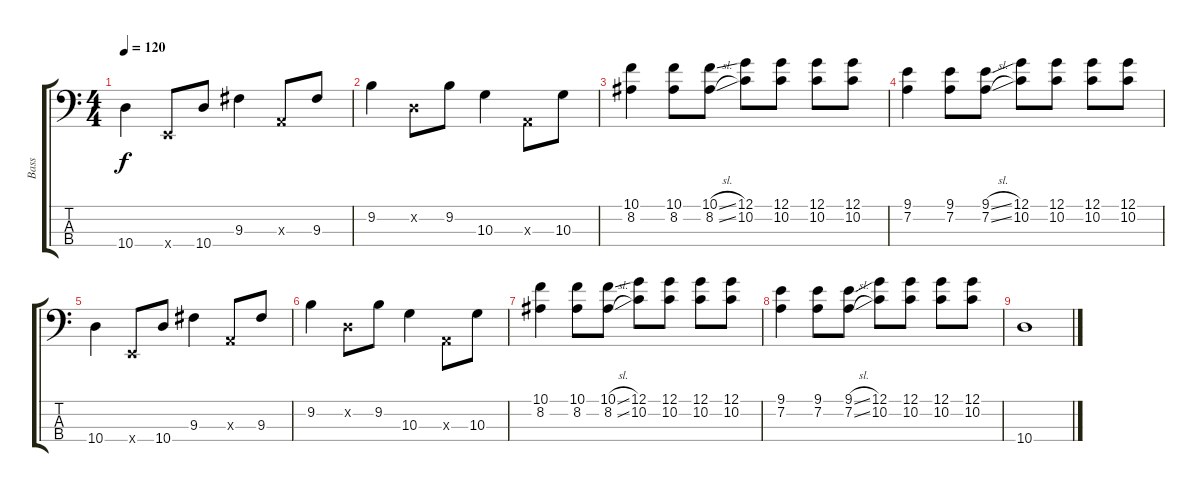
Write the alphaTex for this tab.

\track ("Bass" "Bass") {instrument electricbassfinger}
\staff {score tabs}
\tuning (G2 D2 A1 E1) {hide}
\ts (4 4)
\tempo 120
\clef f4
\ks c
10.4.4{dy f} 0.4{x}.8 10.4.8 9.3.4 0.3{x}.8 9.3.8 |
9.2.4 0.2{x}.8 9.2.8 10.3.4 0.3{x}.8 10.3.8 |
(10.1 8.2).4 (10.1 8.2).8 (10.1{sl} 8.2{sl}).8 (12.1 10.2).8 (12.1 10.2).8 (12.1 10.2).8 (12.1 10.2).8 |
(9.1 7.2).4 (9.1 7.2).8 (9.1{sl} 7.2{sl}).8 (12.1 10.2).8 (12.1 10.2).8 (12.1 10.2).8 (12.1 10.2).8 |
10.4.4 0.4{x}.8 10.4.8 9.3.4 0.3{x}.8 9.3.8 |
9.2.4 0.2{x}.8 9.2.8 10.3.4 0.3{x}.8 10.3.8 |
(10.1 8.2).4 (10.1 8.2).8 (10.1{sl} 8.2{sl}).8 (12.1 10.2).8 (12.1 10.2).8 (12.1 10.2).8 (12.1 10.2).8 |
(9.1 7.2).4 (9.1 7.2).8 (9.1{sl} 7.2{sl}).8 (12.1 10.2).8 (12.1 10.2).8 (12.1 10.2).8 (12.1 10.2).8 |
10.4.1
